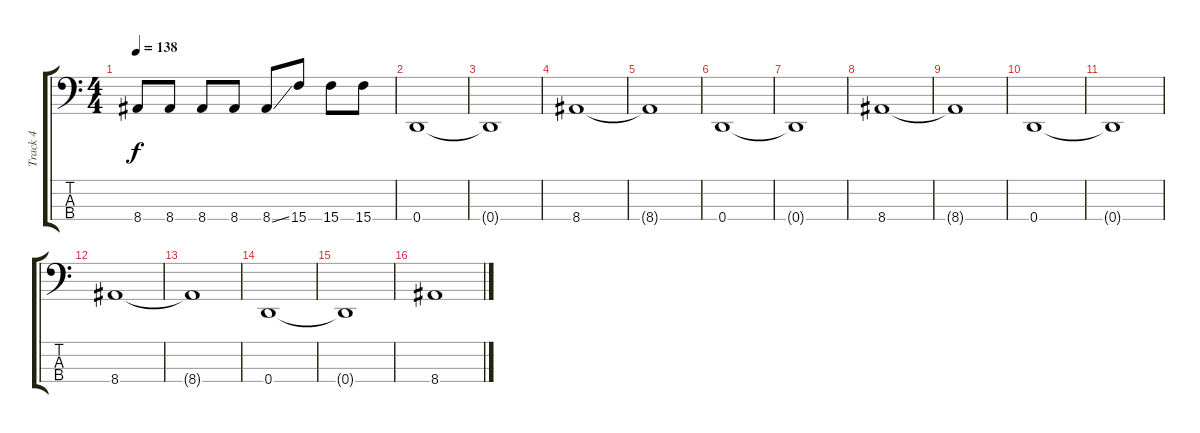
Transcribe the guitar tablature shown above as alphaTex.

\track ("Track 4" "Track 4") {instrument electricbassfinger}
\staff {score tabs}
\tuning (G2 D2 A1 D1) {hide}
\ts (4 4)
\tempo 138
\clef f4
\ks c
8.4.8{dy f} 8.4.8 8.4.8 8.4.8 8.4{ss}.8 15.4.8 15.4.8 15.4.8 |
0.4.1 |
0.4{t}.1 |
8.4.1 |
8.4{t}.1 |
0.4.1 |
0.4{t}.1 |
8.4.1 |
8.4{t}.1 |
0.4.1 |
0.4{t}.1 |
8.4.1 |
8.4{t}.1 |
0.4.1 |
0.4{t}.1 |
8.4.1
